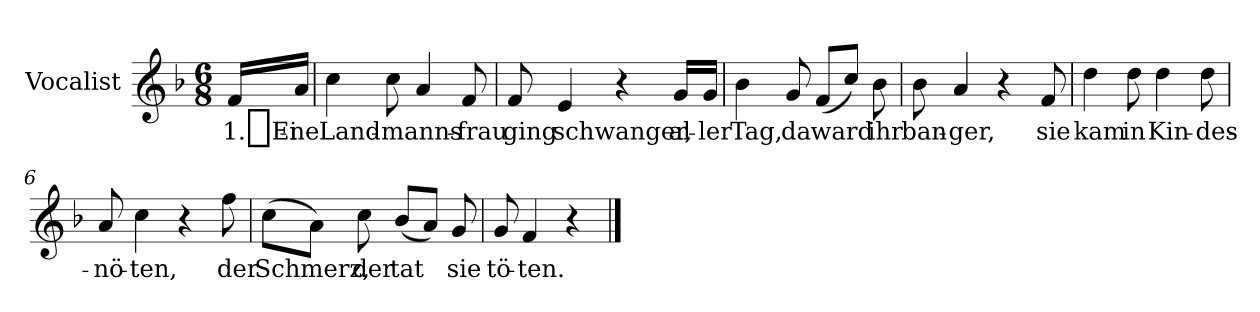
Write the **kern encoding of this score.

**kern	**text
*part1	*part1
*staff1	*staff1
*I"Vocalist	*
*k[b-]	*
*F:	*
*M6/8	*
=	=
16fLL	1._Ei-
16aJJ	-ne
=1	=1
4cc	Land-
8cc	-manns-
4a	.
8f	-frau
=2	=2
8f	ging
4e	schwanger,
4r	.
16gLL	al-
16gJJ	-ler
=3	=3
4b-	Tag,
8g	da
(8fL	ward
8ccJ)	.
8b-	ihr
=4	=4
8b-	ban-
4a	-ger,
4r	.
8f	sie
=5	=5
4dd	kam
8dd	in
4dd	Kin-
8dd	-des-
=6	=6
8a	-nö-
4cc	-ten,
4r	.
8ff	der
=7	=7
(8ccL	Schmerz,
8aJ)	.
8cc	der
(8b-L	tat
8aJ)	.
8g	sie
=8	=8
8g	tö-
4f	-ten.
4r	.
==	==
*-	*-
